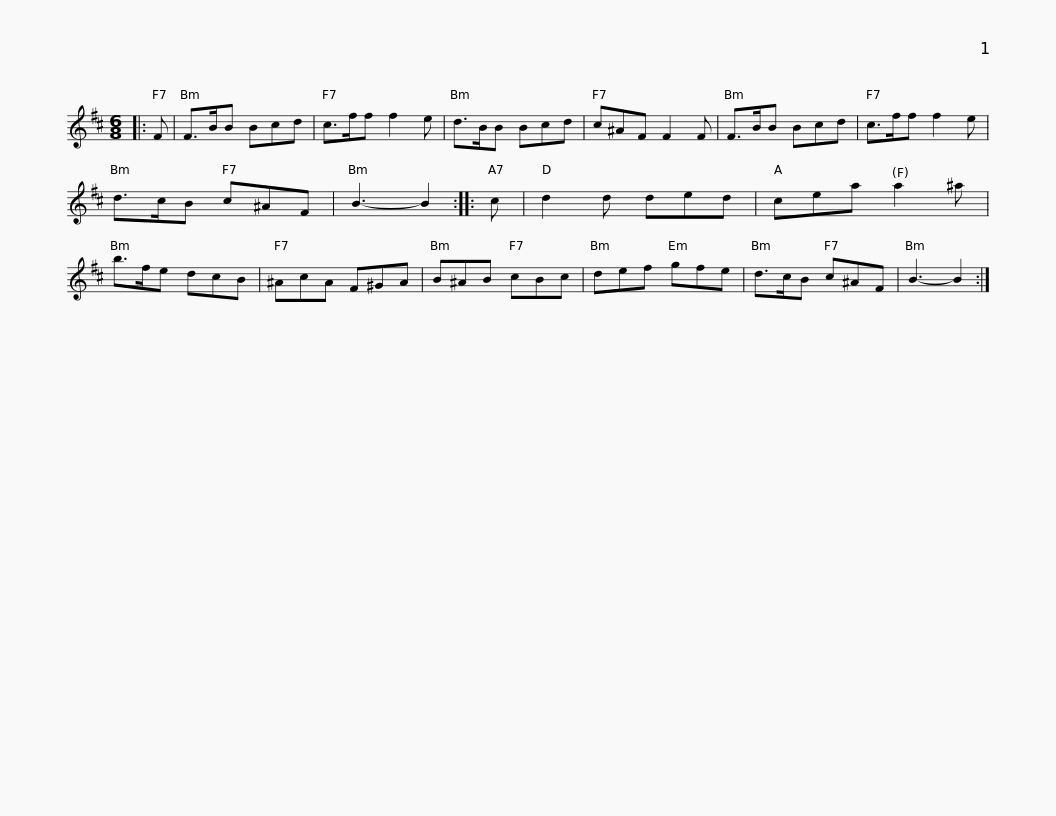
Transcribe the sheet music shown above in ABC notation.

X:1
L:1/8
M:6/8
I:linebreak $
K:Bmin
V:1 treble
V:1
|: F | F>BB Bcd | c>ff f2 e | d>BB Bcd | c^AF F2 F | %5
 F>BB Bcd | c>ff f2 e |$ d>cB c^AF | B3- B2 :: c | %10
 d2 d ded | cea a2 ^a | b>fe dcB | ^AcA F^GA | B^AB cBc |$ %15
 def gfe | d>cB c^AF | B3- B2 :| %18
